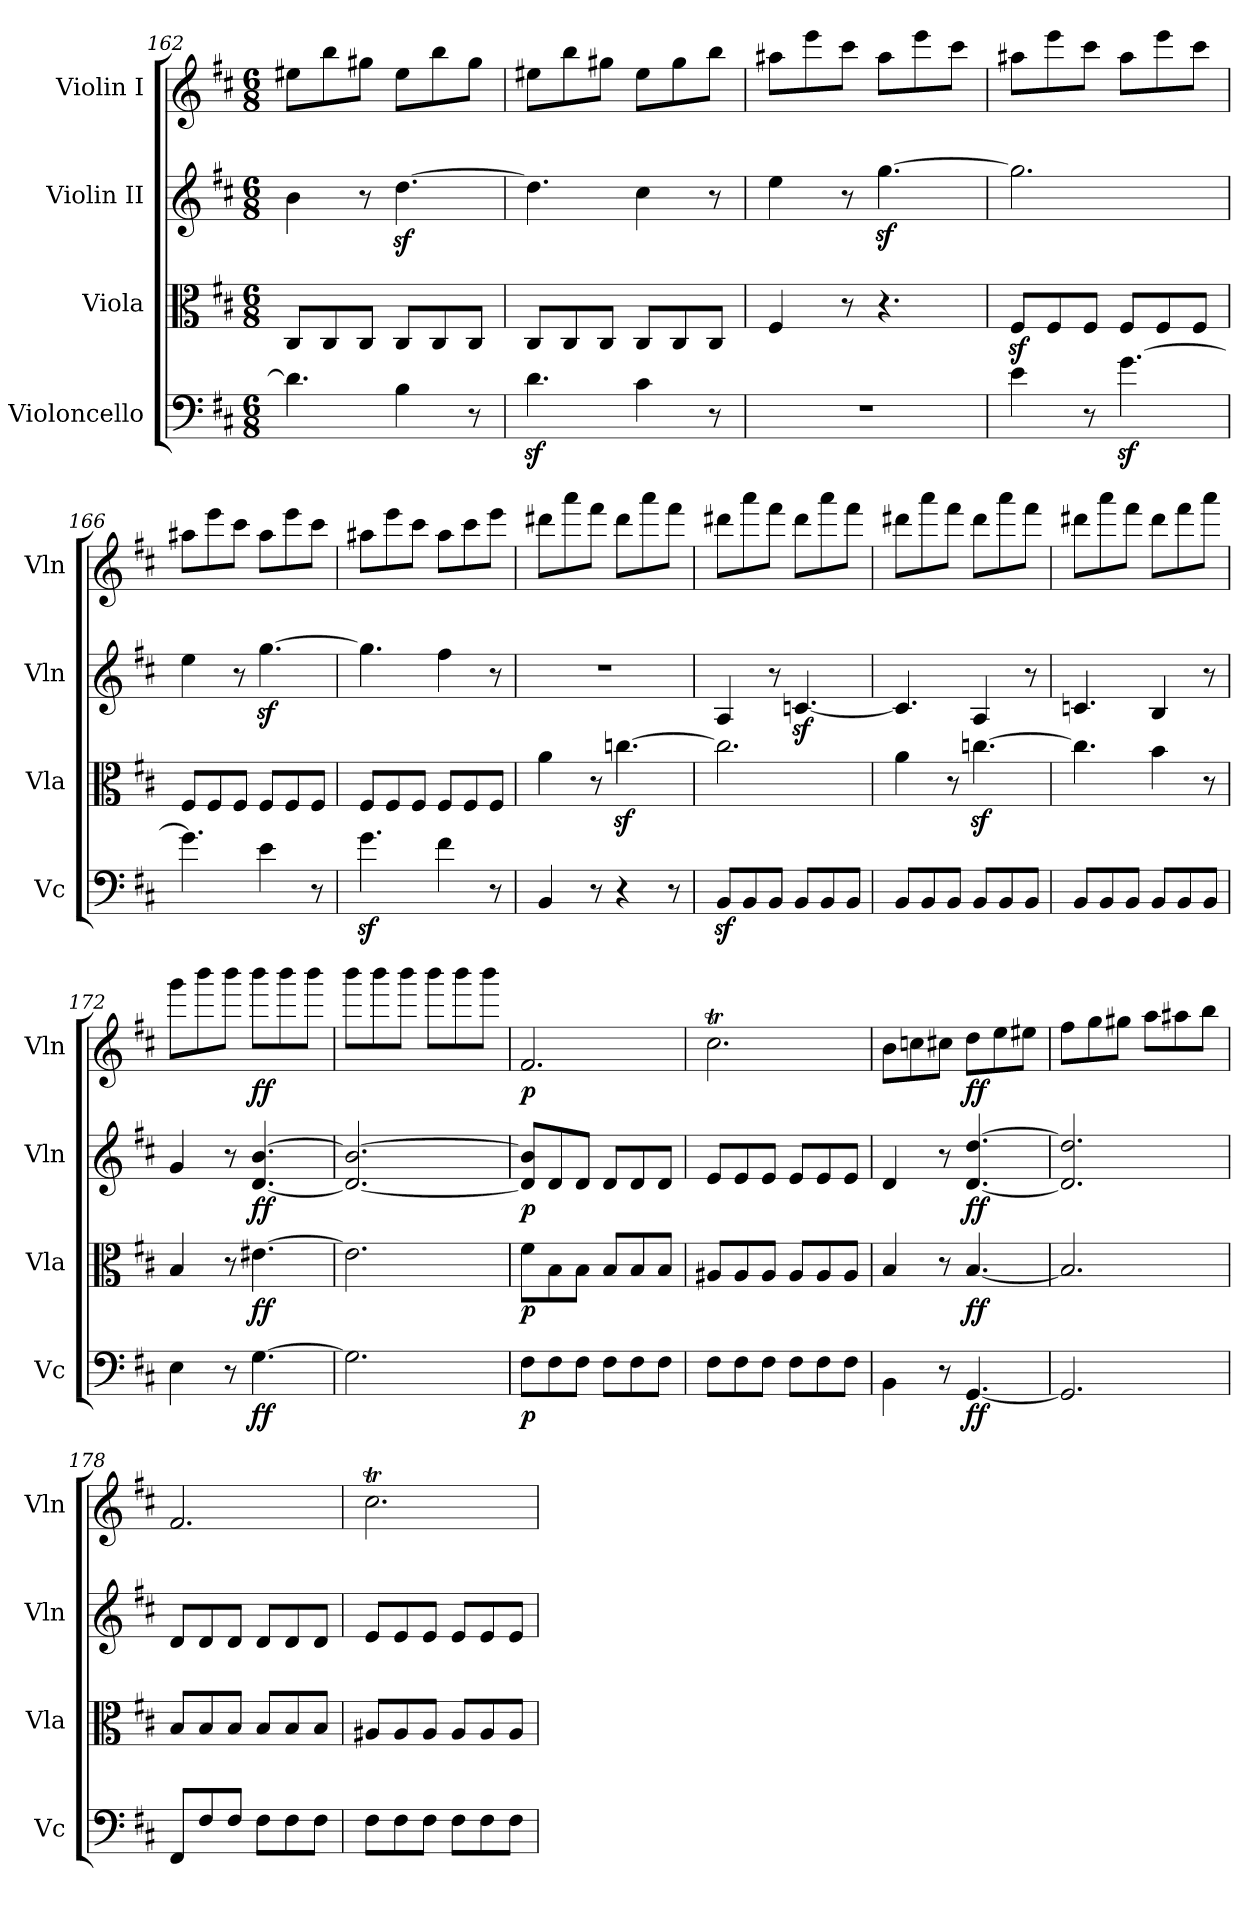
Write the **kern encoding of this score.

**kern	**dynam	**kern	**dynam	**kern	**dynam	**kern	**dynam
*part4	*part4	*part3	*part3	*part2	*part2	*part1	*part1
*staff4	*staff4	*staff3	*staff3	*staff2	*staff2	*staff1	*staff1
*I"Violoncello	*	*I"Viola	*	*I"Violin II	*	*I"Violin I	*
*I'Vc	*	*I'Vla	*	*I'Vln	*	*I'Vln	*
*clefF4	*	*clefC3	*	*clefG2	*	*clefG2	*
*k[f#c#]	*	*k[f#c#]	*	*k[f#c#]	*	*k[f#c#]	*
*M6/8	*	*M6/8	*	*M6/8	*	*M6/8	*
=162	=162	=162	=162	=162	=162	=162	=162
4.d\]	.	8C#/L	.	4b\	.	8ee#X\L	.
.	.	8C#/	.	.	.	8bb\	.
.	.	8C#/J	.	8r	.	8gg#X\J	.
4B\	.	8C#/L	.	[4.ddz<\	.	8ee#\L	.
.	.	8C#/	.	.	.	8bb\	.
8r	.	8C#/J	.	.	.	8gg#\J	.
=163	=163	=163	=163	=163	=163	=163	=163
4.dz<\	.	8C#/L	.	4.dd\]	.	8ee#X\L	.
.	.	8C#/	.	.	.	8bb\	.
.	.	8C#/J	.	.	.	8gg#X\J	.
4c#\	.	8C#/L	.	4cc#\	.	8ee#\L	.
.	.	8C#/	.	.	.	8gg#\	.
8r	.	8C#/J	.	8r	.	8bb\J	.
=164	=164	=164	=164	=164	=164	=164	=164
2.r	.	4F#/	.	4ee\	.	8aa#X\L	.
.	.	.	.	.	.	8eee\	.
.	.	8r	.	8r	.	8ccc#\J	.
.	.	4.r	.	[4.ggz<\	.	8aa#\L	.
.	.	.	.	.	.	8eee\	.
.	.	.	.	.	.	8ccc#\J	.
=165	=165	=165	=165	=165	=165	=165	=165
4e\	.	8F#z</L	.	2.gg\]	.	8aa#X\L	.
.	.	8F#/	.	.	.	8eee\	.
8r	.	8F#/J	.	.	.	8ccc#\J	.
[4.gz<\	.	8F#/L	.	.	.	8aa#\L	.
.	.	8F#/	.	.	.	8eee\	.
.	.	8F#/J	.	.	.	8ccc#\J	.
=166	=166	=166	=166	=166	=166	=166	=166
4.g\]	.	8F#/L	.	4ee\	.	8aa#X\L	.
.	.	8F#/	.	.	.	8eee\	.
.	.	8F#/J	.	8r	.	8ccc#\J	.
4e\	.	8F#/L	.	[4.ggz<\	.	8aa#\L	.
.	.	8F#/	.	.	.	8eee\	.
8r	.	8F#/J	.	.	.	8ccc#\J	.
=167	=167	=167	=167	=167	=167	=167	=167
4.gz<\	.	8F#/L	.	4.gg\]	.	8aa#X\L	.
.	.	8F#/	.	.	.	8eee\	.
.	.	8F#/J	.	.	.	8ccc#\J	.
4f#\	.	8F#/L	.	4ff#\	.	8aa#\L	.
.	.	8F#/	.	.	.	8ccc#\	.
8r	.	8F#/J	.	8r	.	8eee\J	.
=168	=168	=168	=168	=168	=168	=168	=168
4BB/	.	4a\	.	2.r	.	8ddd#X\L	.
.	.	.	.	.	.	8aaa\	.
8r	.	8r	.	.	.	8fff#\J	.
4r	.	[4.ccnz<\	.	.	.	8ddd#\L	.
.	.	.	.	.	.	8aaa\	.
8r	.	.	.	.	.	8fff#\J	.
=169	=169	=169	=169	=169	=169	=169	=169
8BBz</L	.	2.cc\]	.	4A/	.	8ddd#X\L	.
8BB/	.	.	.	.	.	8aaa\	.
8BB/J	.	.	.	8r	.	8fff#\J	.
8BB/L	.	.	.	[4.cnz</	.	8ddd#\L	.
8BB/	.	.	.	.	.	8aaa\	.
8BB/J	.	.	.	.	.	8fff#\J	.
=170	=170	=170	=170	=170	=170	=170	=170
8BB/L	.	4a\	.	4.c/]	.	8ddd#X\L	.
8BB/	.	.	.	.	.	8aaa\	.
8BB/J	.	8r	.	.	.	8fff#\J	.
8BB/L	.	[4.ccnz<\	.	4A/	.	8ddd#\L	.
8BB/	.	.	.	.	.	8aaa\	.
8BB/J	.	.	.	8r	.	8fff#\J	.
=171	=171	=171	=171	=171	=171	=171	=171
8BB/L	.	4.cc\]	.	4.cn/	.	8ddd#X\L	.
8BB/	.	.	.	.	.	8aaa\	.
8BB/J	.	.	.	.	.	8fff#\J	.
8BB/L	.	4b\	.	4B/	.	8ddd#\L	.
8BB/	.	.	.	.	.	8fff#\	.
8BB/J	.	8r	.	8r	.	8aaa\J	.
=172	=172	=172	=172	=172	=172	=172	=172
4E\	.	4B/	.	4g/	.	8ggg\L	.
.	.	.	.	.	.	8bbb\	.
8r	.	8r	.	8r	.	8bbb\J	.
!	!LO:DY:b	!	!LO:DY:b	!	!LO:DY:b	!	!LO:DY:b
[4.G\	ff	[4.e#X\	ff	[4.d/ [4.b/	ff	8bbb\L	ff
.	.	.	.	.	.	8bbb\	.
.	.	.	.	.	.	8bbb\J	.
=173	=173	=173	=173	=173	=173	=173	=173
2.G\]	.	2.e#\]	.	2.d/_ 2.b/_	.	8bbb\L	.
.	.	.	.	.	.	8bbb\	.
.	.	.	.	.	.	8bbb\J	.
.	.	.	.	.	.	8bbb\L	.
.	.	.	.	.	.	8bbb\	.
.	.	.	.	.	.	8bbb\J	.
=174	=174	=174	=174	=174	=174	=174	=174
!	!LO:DY:b	!	!LO:DY:b	!	!LO:DY:b	!	!LO:DY:b
8F#\L	p	8f#\L	p	8d/] 8b/]L	p	2.f#/	p
8F#\	.	8B\	.	8d/	.	.	.
8F#\J	.	8B\J	.	8d/J	.	.	.
8F#\L	.	8B/L	.	8d/L	.	.	.
8F#\	.	8B/	.	8d/	.	.	.
8F#\J	.	8B/J	.	8d/J	.	.	.
=175	=175	=175	=175	=175	=175	=175	=175
8F#\L	.	8A#X/L	.	8e/L	.	2.cc#t\	.
8F#\	.	8A#/	.	8e/	.	.	.
8F#\J	.	8A#/J	.	8e/J	.	.	.
8F#\L	.	8A#/L	.	8e/L	.	.	.
8F#\	.	8A#/	.	8e/	.	.	.
8F#\J	.	8A#/J	.	8e/J	.	.	.
=176	=176	=176	=176	=176	=176	=176	=176
4BB\	.	4B/	.	4d/	.	8b\L	.
.	.	.	.	.	.	8ccn\	.
8r	.	8r	.	8r	.	8cc#X\J	.
!	!LO:DY:b	!	!LO:DY:b	!	!LO:DY:b	!	!LO:DY:b
[4.GG/	ff	[4.B/	ff	[4.d/ [4.dd/	ff	8dd\L	ff
.	.	.	.	.	.	8ee\	.
.	.	.	.	.	.	8ee#X\J	.
=177	=177	=177	=177	=177	=177	=177	=177
2.GG/]	.	2.B/]	.	2.d/] 2.dd/]	.	8ff#\L	.
.	.	.	.	.	.	8gg\	.
.	.	.	.	.	.	8gg#X\J	.
.	.	.	.	.	.	8aa\L	.
.	.	.	.	.	.	8aa#X\	.
.	.	.	.	.	.	8bb\J	.
=178	=178	=178	=178	=178	=178	=178	=178
8FF#/L	.	8B/L	.	8d/L	.	2.f#/	.
8F#/	.	8B/	.	8d/	.	.	.
8F#/J	.	8B/J	.	8d/J	.	.	.
8F#\L	.	8B/L	.	8d/L	.	.	.
8F#\	.	8B/	.	8d/	.	.	.
8F#\J	.	8B/J	.	8d/J	.	.	.
=179	=179	=179	=179	=179	=179	=179	=179
8F#\L	.	8A#X/L	.	8e/L	.	2.cc#t\	.
8F#\	.	8A#/	.	8e/	.	.	.
8F#\J	.	8A#/J	.	8e/J	.	.	.
8F#\L	.	8A#/L	.	8e/L	.	.	.
8F#\	.	8A#/	.	8e/	.	.	.
8F#\J	.	8A#/J	.	8e/J	.	.	.
=	=	=	=	=	=	=	=
*-	*-	*-	*-	*-	*-	*-	*-
